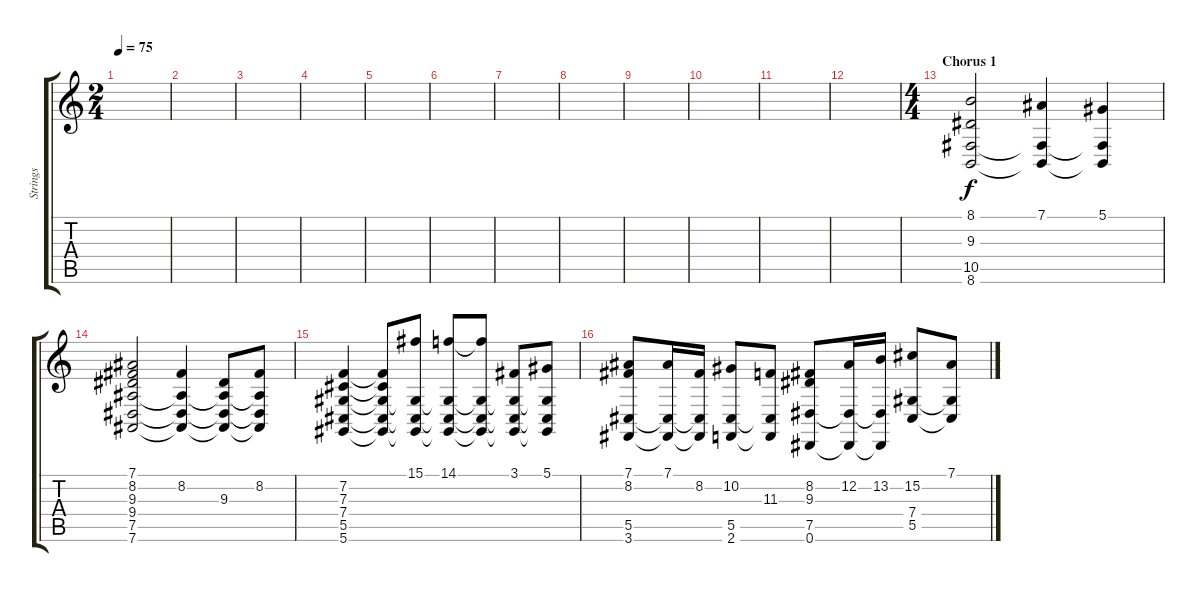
\track ("Strings" "Strings") {instrument stringensemble1}
\staff {score tabs}
\tuning (Eb4 Bb3 Gb3 Db3 Ab2 Eb2) {hide}
\ts (2 4)
\tempo 75
\clef g2
\ks c
|
|
|
|
|
|
|
|
|
|
|
|
\ts (4 4)
\section ("" "Chorus 1")
(8.1 9.3 10.5 8.6).2 (7.1 10.5{t} 8.6{t}).4 (5.1 10.5{t} 8.6{t}).4 |
(7.1 8.2 9.3 9.4 7.5 7.6).2 (8.2 9.4{t} 7.5{t} 7.6{t}).4 (9.3 9.4{t} 7.5{t} 7.6{t}).8 (8.2 9.4{t} 7.5{t} 7.6{t}).8 |
(7.2 7.3 7.4 5.5 5.6).4 (7.2{t} 7.3{t} 7.4{t} 5.5{t} 5.6{t}).8 (15.1 7.4{t} 5.5{t} 5.6{t}).8 (14.1 7.4{t} 5.5{t} 5.6{t}).8 (14.1{t} 7.4{t} 5.5{t} 5.6{t}).8 (3.1 7.4{t} 5.5{t} 5.6{t}).8 (5.1 7.4{t} 5.5{t} 5.6{t}).8 |
(7.1 8.2 5.5 3.6).8 (7.1 5.5{t} 3.6{t}).16 (8.2 5.5{t} 3.6{t}).16 (10.2 5.5 2.6).8 (11.3 5.5{t} 2.6{t}).8 (8.2 9.3 7.5 0.6).8 (12.2 7.5{t} 0.6{t}).16 (13.2 7.5{t} 0.6{t}).16 (15.2 7.4 5.5).8 (7.1 7.4{t} 5.5{t}).8
